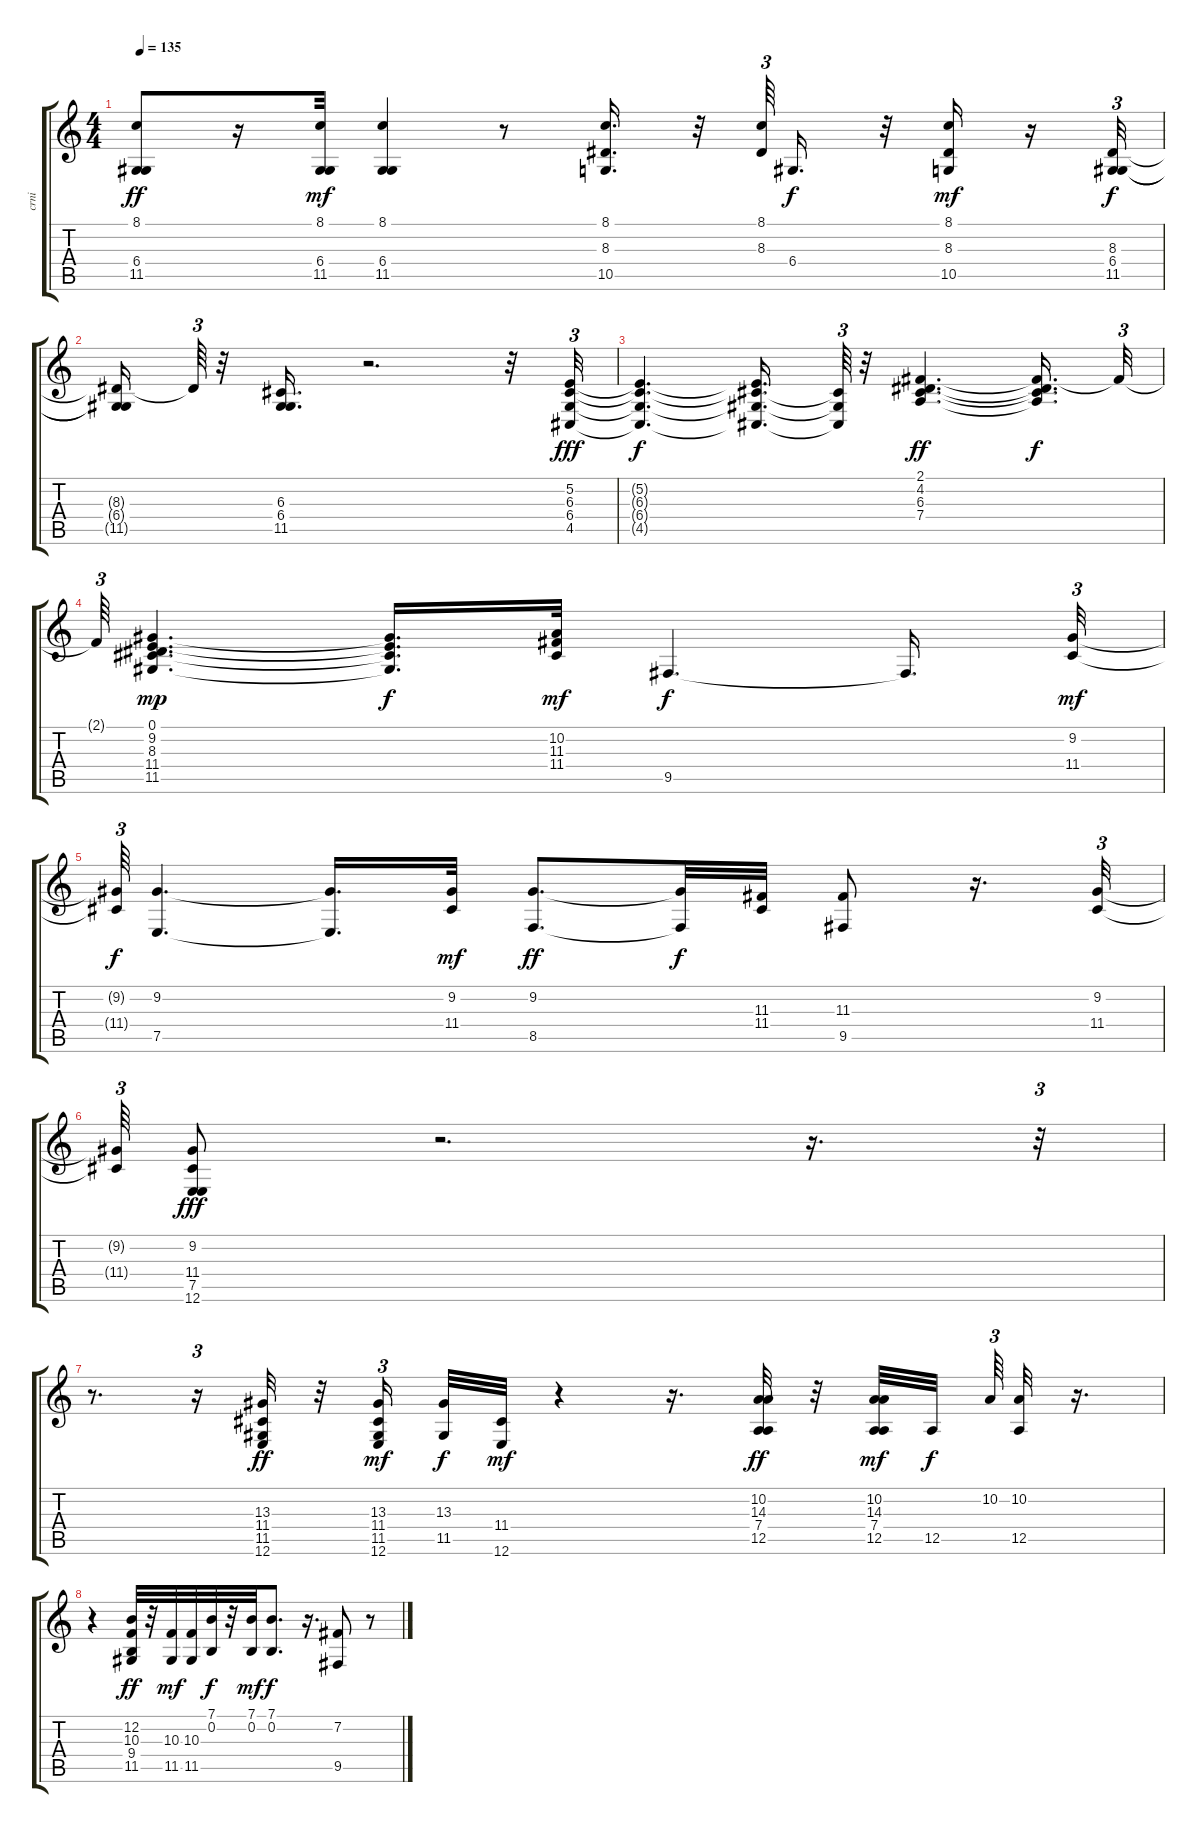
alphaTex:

\track ("crni" "crni") {instrument frenchhorn}
\staff {score tabs}
\tuning (E4 B3 G3 D3 A2 E2) {hide}
\ts (4 4)
\tempo 135
\clef g2
\ks c
(8.1 6.4 11.5).8{dy ff} r.16 (8.1 6.4 11.5).32{dy mf} (8.1 6.4 11.5).4 r.8 (8.1 8.3 10.5).16{d} r.32 (8.1 8.3).64{tu (3 2)} 6.4.16{d dy f} r.32 (8.1 8.3 10.5).16{dy mf} r.16 (8.3 6.4 11.5).32{tu (3 2) dy f} |
(8.3{t} 6.4{t} 11.5{t}).16 8.3{t}.64{tu (3 2)} r.32 (6.3 6.4 11.5).16{d} r.2{d} r.32 (5.2 6.3 6.4 4.5).32{tu (3 2) dy fff} |
(5.2{t} 6.3{t} 6.4{t} 4.5{t}).4{d dy f} (5.2{t} 6.3{t} 6.4{t} 4.5{t}).16{d} (6.3{t} 6.4{t} 4.5{t}).64{tu (3 2)} r.32 (2.1 4.2 6.3 7.4).4{d dy ff} (2.1{t} 4.2{t} 6.3{t} 7.4{t}).16{d dy f} 2.1{t}.32{tu (3 2)} |
2.1{t}.64{tu (3 2)} (0.1 9.2 8.3 11.4 11.5).4{d dy mp} (0.1{t} 9.2{t} 11.4{t} 11.5{t}).16{d dy f} (10.2 11.3 11.4).32{dy mf} 9.5.4{d dy f} 9.5{t}.16{d} (9.2 11.4).32{tu (3 2) dy mf} |
(9.2{t} 11.4{t}).64{tu (3 2) dy f} (9.2 7.5).4{d} (9.2{t} 7.5{t}).16{d} (9.2 11.4).32{dy mf} (9.2 8.5).8{d dy ff} (9.2{t} 8.5{t}).32{dy f} (11.3 11.4).32 (11.3 9.5).8 r.16{d} (9.2 11.4).32{tu (3 2)} |
(9.2{t} 11.4{t}).64{tu (3 2)} (9.2 11.4 7.5 12.6).8{dy fff} r.2{d} r.16{d} r.32{tu (3 2)} |
r.8{d} r.16{tu (3 2)} (13.3 11.4 11.5 12.6).32{dy ff} r.32 (13.3 11.4 11.5 12.6).16{tu (3 2) dy mf} (13.3 11.5).32{dy f} (11.4 12.6).32{dy mf} r.4 r.16{d} (10.2 14.3 7.4 12.5).32{dy ff} r.32 (10.2 14.3 7.4 12.5).32{dy mf} 12.5.32{dy f} 10.2.64{tu (3 2)} (10.2 12.5).32 r.16{d} |
r.4 (12.2 10.3 9.4 11.5).32{dy ff} r.32 (10.3 11.5).32{dy mf} (10.3 11.5).32 (7.1 0.2).32{dy f} r.32 (7.1 0.2).32{dy mf} (7.1 0.2).8{d dy f} r.16{d} (7.2 9.5).8 r.8
